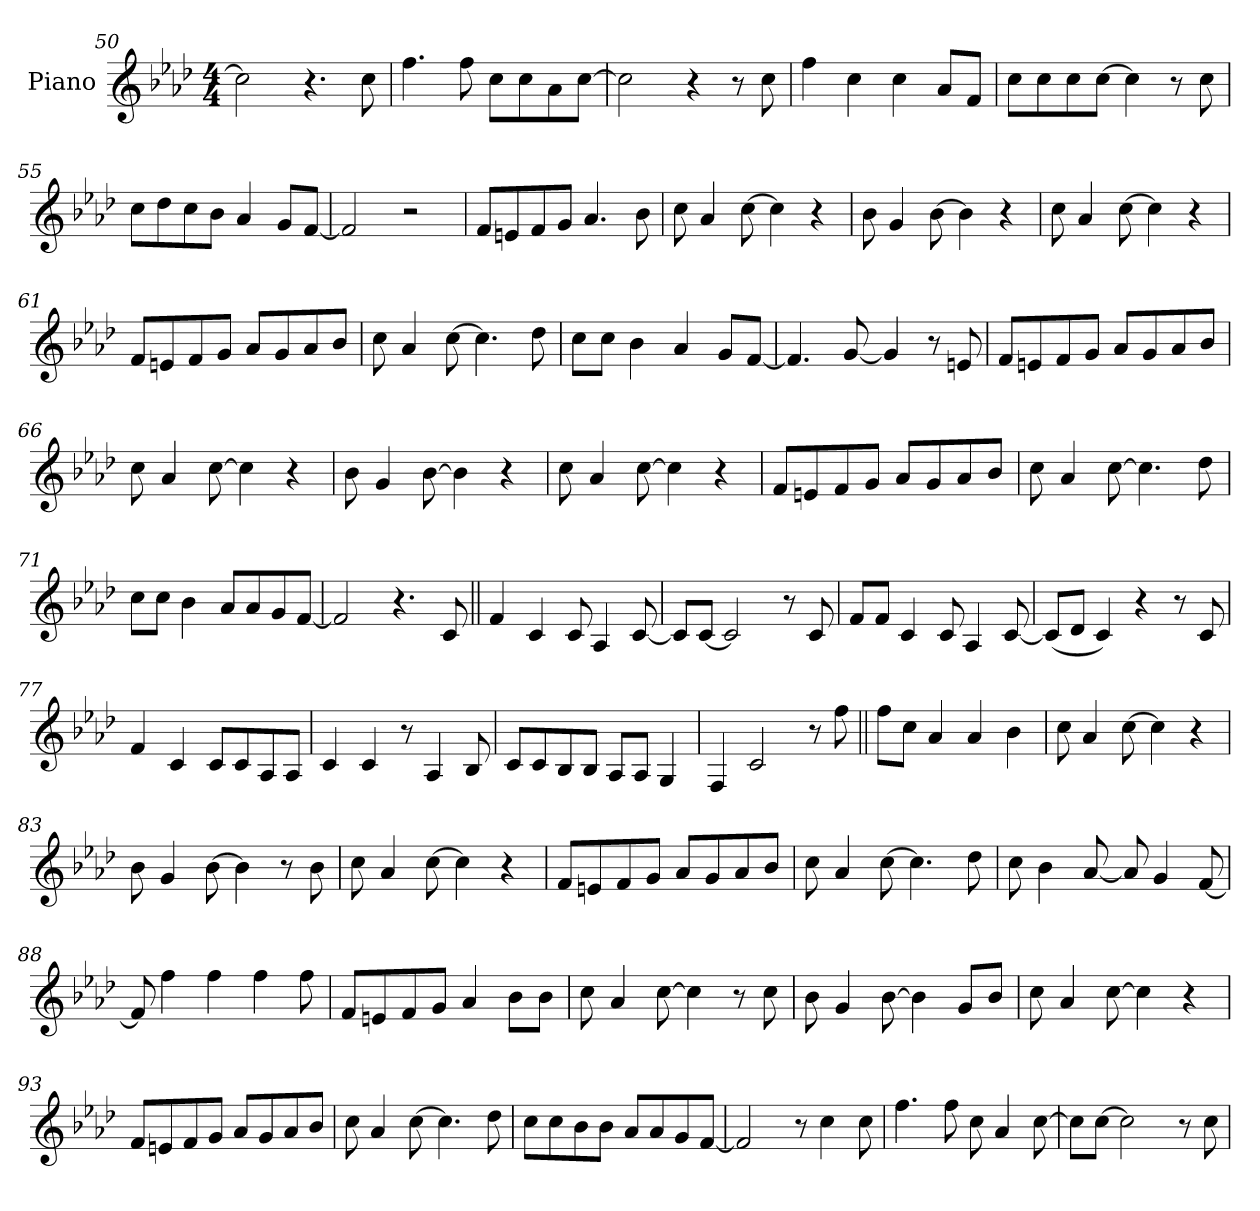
**kern
*part1
*staff1
*I"Piano
*I'Pno.
*clefG2
*k[b-e-a-d-]
*M4/4
=50
2cc]
4.r
8cc
=51
4.ff
8ff
8ccL
8cc
8a-
[8ccJ
=52
2cc]
4r
8r
8cc
=53
4ff
4cc
4cc
8a-L
8fJ
=54
8ccL
8cc
8cc
[8ccJ
4cc]
8r
8cc
=55
8ccL
8dd-
8cc
8b-J
4a-
8gL
[8fJ
=56
2f]
2r
=57
8fL
8en
8f
8gJ
4.a-
8b-
=58
8cc
4a-
[8cc
4cc]
4r
=59
8b-
4g
[8b-
4b-]
4r
=60
8cc
4a-
[8cc
4cc]
4r
=61
8fL
8en
8f
8gJ
8a-L
8g
8a-
8b-J
=62
8cc
4a-
[8cc
4.cc]
8dd-
=63
8ccL
8ccJ
4b-
4a-
8gL
[8fJ
=64
4.f]
[8g
4g]
8r
8en
=65
8fL
8en
8f
8gJ
8a-L
8g
8a-
8b-J
=66
8cc
4a-
[8cc
4cc]
4r
=67
8b-
4g
[8b-
4b-]
4r
=68
8cc
4a-
[8cc
4cc]
4r
=69
8fL
8en
8f
8gJ
8a-L
8g
8a-
8b-J
=70
8cc
4a-
[8cc
4.cc]
8dd-
=71
8ccL
8ccJ
4b-
8a-L
8a-
8g
[8fJ
=72
2f]
4.r
8c
=73||
4f
4c
8c
4A-
[8c
=74
8cL]
[8cJ
2c]
8r
8c
=75
8fL
8fJ
4c
8c
4A-
[8c
=76
(8cL]
8d-J
4c)
4r
8r
8c
=77
4f
4c
8cL
8c
8A-
8A-J
=78
4c
4c
8r
4A-
8B-
=79
8cL
8c
8B-
8B-J
8A-L
8A-J
4G
=80
4F
2c
8r
8ff
=81||
8ffL
8ccJ
4a-
4a-
4b-
=82
8cc
4a-
[8cc
4cc]
4r
=83
8b-
4g
[8b-
4b-]
8r
8b-
=84
8cc
4a-
[8cc
4cc]
4r
=85
8fL
8en
8f
8gJ
8a-L
8g
8a-
8b-J
=86
8cc
4a-
[8cc
4.cc]
8dd-
=87
8cc
4b-
[8a-
8a-]
4g
[8f
=88
8f]
4ff
4ff
4ff
8ff
=89
8fL
8en
8f
8gJ
4a-
8b-L
8b-J
=90
8cc
4a-
[8cc
4cc]
8r
8cc
=91
8b-
4g
[8b-
4b-]
8gL
8b-J
=92
8cc
4a-
[8cc
4cc]
4r
=93
8fL
8en
8f
8gJ
8a-L
8g
8a-
8b-J
=94
8cc
4a-
[8cc
4.cc]
8dd-
=95
8ccL
8cc
8b-
8b-J
8a-L
8a-
8g
[8fJ
=96
2f]
8r
4cc
8cc
=97
4.ff
8ff
8cc
4a-
[8cc
=98
8ccL]
[8ccJ
2cc]
8r
8cc
=
*-
